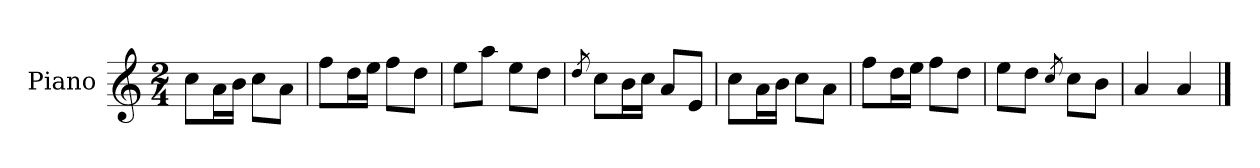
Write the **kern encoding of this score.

**kern
*part1
*staff1
*I"Piano
*I'Pno.
*clefG2
*k[]
*M2/4
=1
8cc\L
16a\L
16b\JJ
8cc\L
8a\J
=2
8ff\L
16dd\L
16ee\JJ
8ff\L
8dd\J
=3
8ee\L
8aa\J
8ee\L
8dd\J
=4
8qdd/
8cc\L
16b\L
16cc\JJ
8a/L
8e/J
=5
8cc\L
16a\L
16b\JJ
8cc\L
8a\J
=6
8ff\L
16dd\L
16ee\JJ
8ff\L
8dd\J
=7
8ee\L
8dd\J
8qcc/
8cc\L
8b\J
=8
4a/
4a/
==
*-
